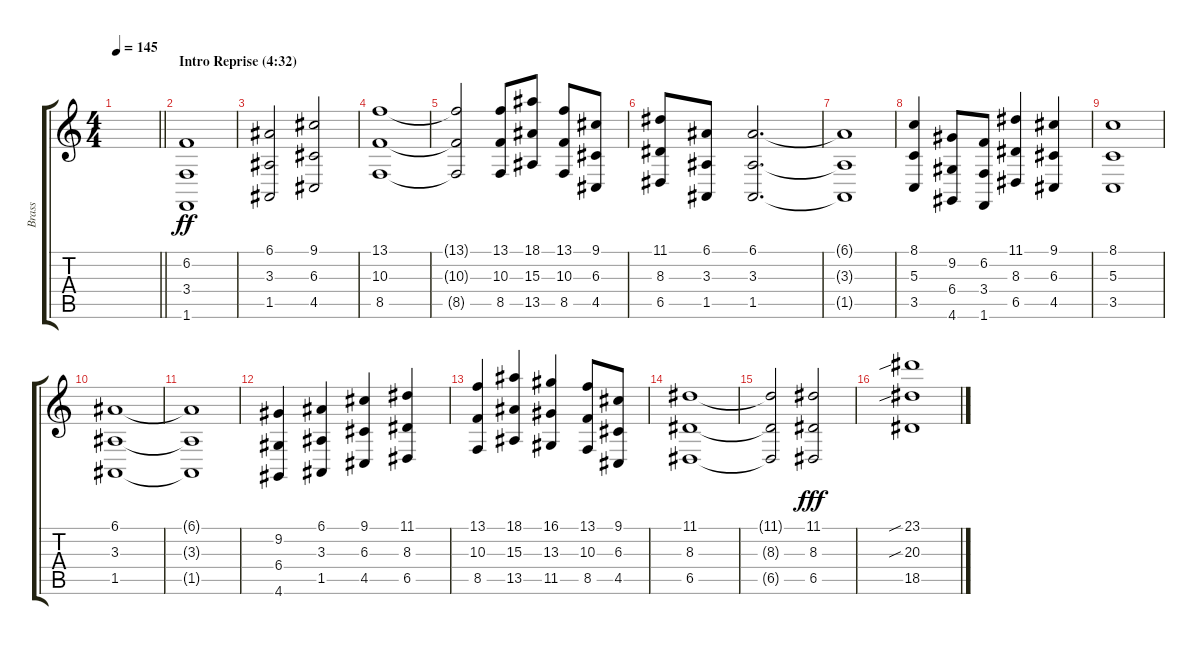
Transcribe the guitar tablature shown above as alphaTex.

\track ("Brass" "Brass") {instrument trombone}
\staff {score tabs}
\tuning (E4 B3 G3 D3 A2 E2) {hide}
\ts (4 4)
\tempo 145
\clef g2
\barLineRight lightlight
\ks c
|
\section ("" "Intro Reprise (4:32)")
(6.2 3.4 1.6).1{dy ff} |
(6.1 3.3 1.5).2 (9.1 6.3 4.5).2 |
(13.1 10.3 8.5).1 |
(13.1{t} 10.3{t} 8.5{t}).2 (13.1 10.3 8.5).8 (18.1 15.3 13.5).8 (13.1 10.3 8.5).8 (9.1 6.3 4.5).8 |
(11.1 8.3 6.5).8 (6.1 3.3 1.5).8 (6.1 3.3 1.5).2{d} |
(6.1{t} 3.3{t} 1.5{t}).1 |
(8.1 5.3 3.5).4 (9.2 6.4 4.6).8 (6.2 3.4 1.6).8 (11.1 8.3 6.5).4 (9.1 6.3 4.5).4 |
(8.1 5.3 3.5).1 |
(6.1 3.3 1.5).1 |
(6.1{t} 3.3{t} 1.5{t}).1 |
(9.2 6.4 4.6).4 (6.1 3.3 1.5).4 (9.1 6.3 4.5).4 (11.1 8.3 6.5).4 |
(13.1 10.3 8.5).4 (18.1 15.3 13.5).4 (16.1 13.3 11.5).4 (13.1 10.3 8.5).8 (9.1 6.3 4.5).8 |
(11.1 8.3 6.5).1 |
(11.1{t} 8.3{t} 6.5{t}).2 (11.1 8.3 6.5).2{dy fff} |
(23.1{sib} 20.3{sib} 18.5).1
